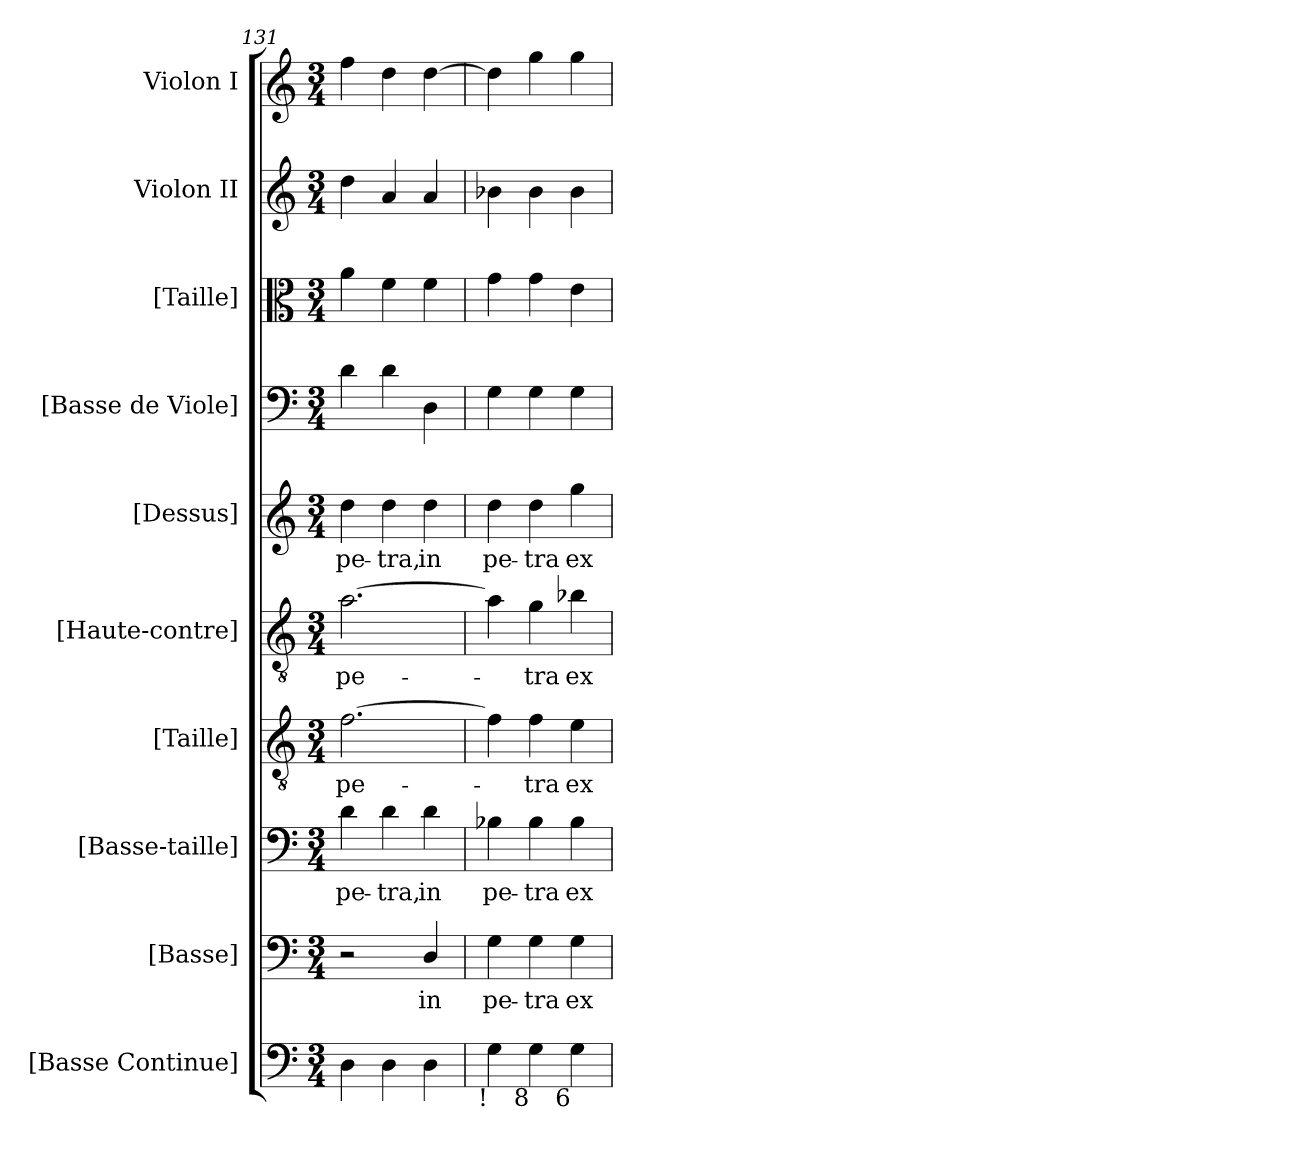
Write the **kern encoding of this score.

**kern	**kern	**text	**kern	**text	**kern	**text	**kern	**text	**kern	**text	**kern	**kern	**kern	**kern
*part10	*part9	*part9	*part8	*part8	*part7	*part7	*part6	*part6	*part5	*part5	*part4	*part3	*part2	*part1
*staff10	*staff9	*staff9	*staff8	*staff8	*staff7	*staff7	*staff6	*staff6	*staff5	*staff5	*staff4	*staff3	*staff2	*staff1
*I"[Basse Continue]	*I"[Basse]	*	*I"[Basse-taille]	*	*I"[Taille]	*	*I"[Haute-contre]	*	*I"[Dessus]	*	*I"[Basse de Viole]	*I"[Taille]	*I"Violon II	*I"Violon I
*I'B.c.	*I'B.	*	*I'B.t.	*	*I'T.	*	*I'H.C.	*	*I'D.	*	*	*	*I'Vln. II	*I'Vln. I
*clefF4	*clefF4	*	*clefF4	*	*clefGv2	*	*clefGv2	*	*clefG2	*	*clefF4	*clefC3	*clefG2	*clefG2
*	*	*	*	*	*ITrd7c12	*	*ITrd7c12	*	*	*	*	*	*	*
*k[]	*k[]	*	*k[]	*	*k[]	*	*k[]	*	*k[]	*	*k[]	*k[]	*k[]	*k[]
*M3/4	*M3/4	*	*M3/4	*	*M3/4	*	*M3/4	*	*M3/4	*	*M3/4	*M3/4	*M3/4	*M3/4
=131	=131	=131	=131	=131	=131	=131	=131	=131	=131	=131	=131	=131	=131	=131
!	!	!	!	!LO:LY:b:color=#000000	!	!	!	!	!	!	!	!	!	!
!	!	!	!	!	!	!LO:LY:b:color=#000000	!	!	!	!	!	!	!	!
!	!	!	!	!	!	!	!	!LO:LY:b:color=#000000	!	!	!	!	!	!
!	!	!	!	!	!	!	!	!	!	!LO:LY:b:color=#000000	!	!	!	!
4Di\	2r	.	4di\	pe-	[2.Fi\	pe-	[2.Ai\	pe-	4ddi\	pe-	4di\	4ai\	4ddi\	4ffi\
!	!	!	!	!LO:LY:b:color=#000000	!	!	!	!	!	!	!	!	!	!
!	!	!	!	!	!	!	!	!	!	!LO:LY:b:color=#000000	!	!	!	!
4Di\	.	.	4di\	-tra,	.	.	.	.	4ddi\	-tra,	4di\	4fi\	4ai/	4ddi\
!	!	!LO:LY:b:color=#000000	!	!	!	!	!	!	!	!	!	!	!	!
!	!	!	!	!LO:LY:b:color=#000000	!	!	!	!	!	!	!	!	!	!
!	!	!	!	!	!	!	!	!	!	!LO:LY:b:color=#000000	!	!	!	!
4Di\	4Di/	in	4di\	in	.	.	.	.	4ddi\	in	4Di\	4fi\	4ai/	[4ddi\
=132	=132	=132	=132	=132	=132	=132	=132	=132	=132	=132	=132	=132	=132	=132
!	!	!LO:LY:b:color=#000000	!	!	!	!	!	!	!	!	!	!	!	!
!	!	!	!	!LO:LY:b:color=#000000	!	!	!	!	!	!	!	!	!	!
!LO:TX:b:rj:t=!	!	!	!	!	!	!	!	!	!	!	!	!	!	!
!	!	!	!	!	!	!	!	!	!	!LO:LY:b:color=#000000	!	!	!	!
4Gi\	4Gi\	pe-	4B-Xi\	pe-	4Fi\]	.	4Ai\]	.	4ddi\	pe-	4Gi\	4gi\	4b-Xi\	4ddi\]
!	!	!LO:LY:b:color=#000000	!	!	!	!	!	!	!	!	!	!	!	!
!	!	!	!	!LO:LY:b:color=#000000	!	!	!	!	!	!	!	!	!	!
!	!	!	!	!	!	!LO:LY:b:color=#000000	!	!	!	!	!	!	!	!
!	!	!	!	!	!	!	!	!LO:LY:b:color=#000000	!	!	!	!	!	!
!LO:TX:b:rj:t=8	!	!	!	!	!	!	!	!	!	!	!	!	!	!
!	!	!	!	!	!	!	!	!	!	!LO:LY:b:color=#000000	!	!	!	!
4Gi\	4Gi\	-tra	4B-i\	-tra	4Fi\	-tra	4Gi\	-tra	4ddi\	-tra	4Gi\	4gi\	4b-i\	4ggi\
!	!	!LO:LY:b:color=#000000	!	!	!	!	!	!	!	!	!	!	!	!
!	!	!	!	!LO:LY:b:color=#000000	!	!	!	!	!	!	!	!	!	!
!	!	!	!	!	!	!LO:LY:b:color=#000000	!	!	!	!	!	!	!	!
!	!	!	!	!	!	!	!	!LO:LY:b:color=#000000	!	!	!	!	!	!
!LO:TX:b:rj:t=6	!	!	!	!	!	!	!	!	!	!	!	!	!	!
!	!	!	!	!	!	!	!	!	!	!LO:LY:b:color=#000000	!	!	!	!
4Gi\	4Gi\	ex-	4B-i\	ex-	4Ei\	ex-	4B-Xi\	ex-	4ggi\	ex-	4Gi\	4ei\	4b-i\	4ggi\
=	=	=	=	=	=	=	=	=	=	=	=	=	=	=
*-	*-	*-	*-	*-	*-	*-	*-	*-	*-	*-	*-	*-	*-	*-
